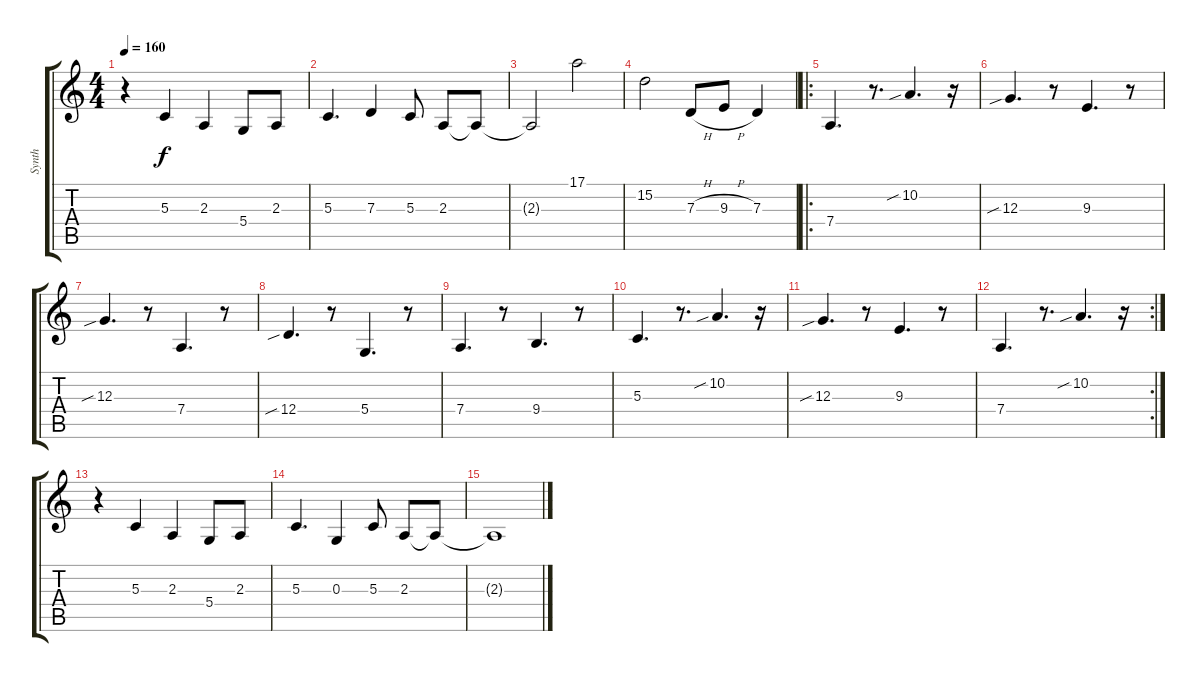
\track ("Synth" "Synth") {instrument lead2sawtooth}
\staff {score tabs}
\tuning (E4 B3 G3 D3 A2 E2) {hide}
\ts (4 4)
\tempo 160
\clef g2
\ks c
r.4{dy f} 5.3.4 2.3.4 5.4.8 2.3.8 |
5.3.4{d} 7.3.4 5.3.8 2.3.8 2.3{t}.8 |
2.3{t}.2 17.1.2 |
15.2.2 7.3{h}.8 9.3{h}.8 7.3.4 |
\ro
7.4.4{d} r.8{d} 10.2{sib}.4{d} r.16 |
12.3{sib}.4{d} r.8 9.3.4{d} r.8 |
12.3{sib}.4{d} r.8 7.4.4{d} r.8 |
12.4{sib}.4{d} r.8 5.4.4{d} r.8 |
7.4.4{d} r.8 9.4.4{d} r.8 |
5.3.4{d} r.8{d} 10.2{sib}.4{d} r.16 |
12.3{sib}.4{d} r.8 9.3.4{d} r.8 |
\rc 2
7.4.4{d} r.8{d} 10.2{sib}.4{d} r.16 |
r.4 5.3.4 2.3.4 5.4.8 2.3.8 |
5.3.4{d} 0.3.4 5.3.8 2.3.8 2.3{t}.8 |
2.3{t}.1
